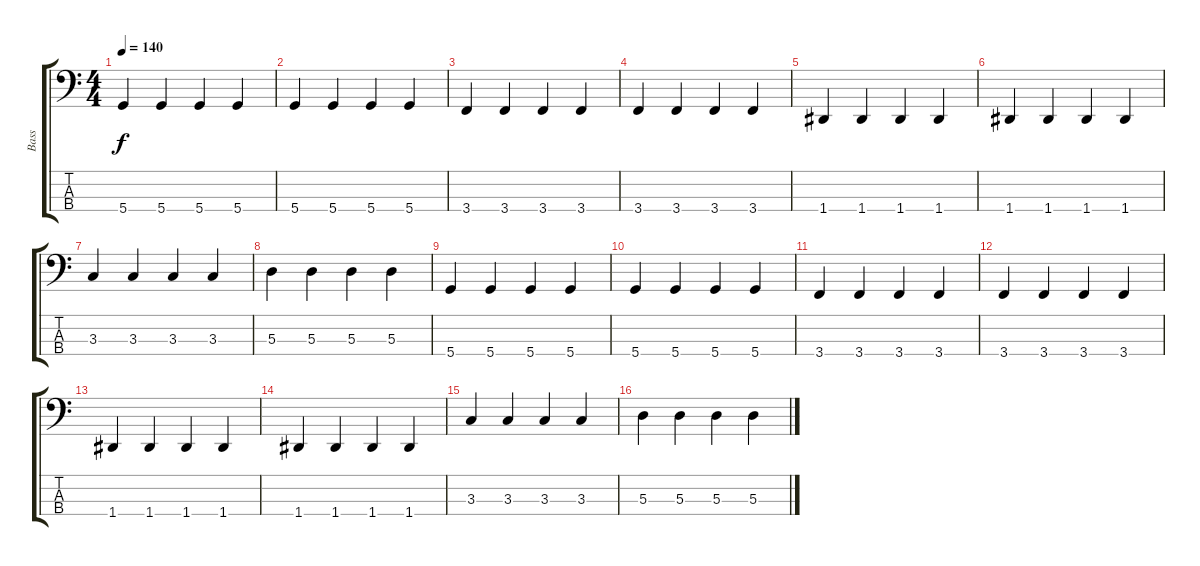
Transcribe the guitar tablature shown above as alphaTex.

\track ("Bass" "Bass") {instrument electricbassfinger}
\staff {score tabs}
\tuning (G2 D2 A1 D1) {hide}
\ts (4 4)
\tempo 140
\clef f4
\ks c
5.4.4{dy f} 5.4.4 5.4.4 5.4.4 |
5.4.4 5.4.4 5.4.4 5.4.4 |
3.4.4 3.4.4 3.4.4 3.4.4 |
3.4.4 3.4.4 3.4.4 3.4.4 |
1.4.4 1.4.4 1.4.4 1.4.4 |
1.4.4 1.4.4 1.4.4 1.4.4 |
3.3.4 3.3.4 3.3.4 3.3.4 |
5.3.4 5.3.4 5.3.4 5.3.4 |
5.4.4 5.4.4 5.4.4 5.4.4 |
5.4.4 5.4.4 5.4.4 5.4.4 |
3.4.4 3.4.4 3.4.4 3.4.4 |
3.4.4 3.4.4 3.4.4 3.4.4 |
1.4.4 1.4.4 1.4.4 1.4.4 |
1.4.4 1.4.4 1.4.4 1.4.4 |
3.3.4 3.3.4 3.3.4 3.3.4 |
5.3.4 5.3.4 5.3.4 5.3.4
